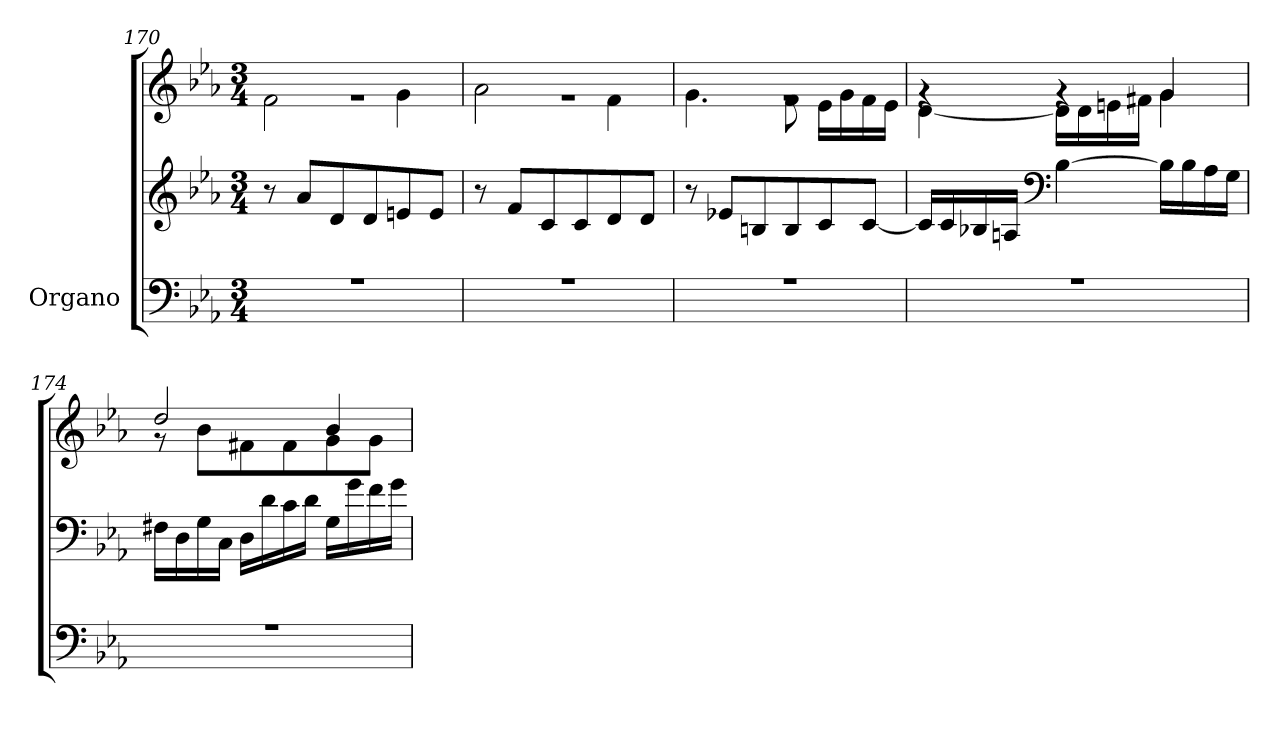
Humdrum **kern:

**kern	**kern	**kern
*part1	*part1	*part1
*staff3	*staff2	*staff1
*I"Organo	*	*
*clefF4	*clefG2	*clefG2
*k[b-e-a-]	*k[b-e-a-]	*k[b-e-a-]
*M3/4	*M3/4	*M3/4
=170	=170	=170
*^	*	*^
2.r	2.ryy	8r	2.rg	2f\
.	.	8a-/L	.	.
.	.	8d/	.	.
.	.	8d/	.	.
.	.	8en/	.	4g\
.	.	8e/J	.	.
=171	=171	=171	=171	=171
2.r	2.ryy	8r	2.rg	2a-\
.	.	8f/L	.	.
.	.	8c/	.	.
.	.	8c/	.	.
.	.	8d/	.	4f\
.	.	8d/J	.	.
=172	=172	=172	=172	=172
2.r	2.ryy	8r	2.rg	4.g\
.	.	8e-X/L	.	.
.	.	8Bn/	.	.
.	.	8B/	.	8f\
.	.	8c/	.	16e-\LL
.	.	.	.	16g\
.	.	[8c/J	.	16f\
.	.	.	.	16e-\JJ
=173	=173	=173	=173	=173
2.r	2.ryy	16c/LL]	4rg	[4d\
.	.	16c/	.	.
.	.	16B-X/	.	.
.	.	16An/JJ	.	.
*	*	*clefF4	*	*
.	.	[4B-\	4rg	16d\LL]
.	.	.	.	16d\
.	.	.	.	16en\
.	.	.	.	16f#X\JJ
.	.	16B-\LL]	4g/	4g\
.	.	16B-\	.	.
.	.	16A\	.	.
.	.	16G\JJ	.	.
=174	=174	=174	=174	=174
2.r	2.ryy	16F#X\LL	2dd/	8r
.	.	16D\	.	.
.	.	16G\	.	8b-\L
.	.	16C\JJ	.	.
.	.	16D\LL	.	8f#X\
.	.	16d\	.	.
.	.	16c\	.	8f#\
.	.	16d\JJ	.	.
.	.	16G\LL	4b-/	8g\
.	.	16g\	.	.
.	.	16f\	.	8g\J
.	.	16g\JJ	.	.
*v	*v	*	*v	*v
=	=	=
*-	*-	*-
